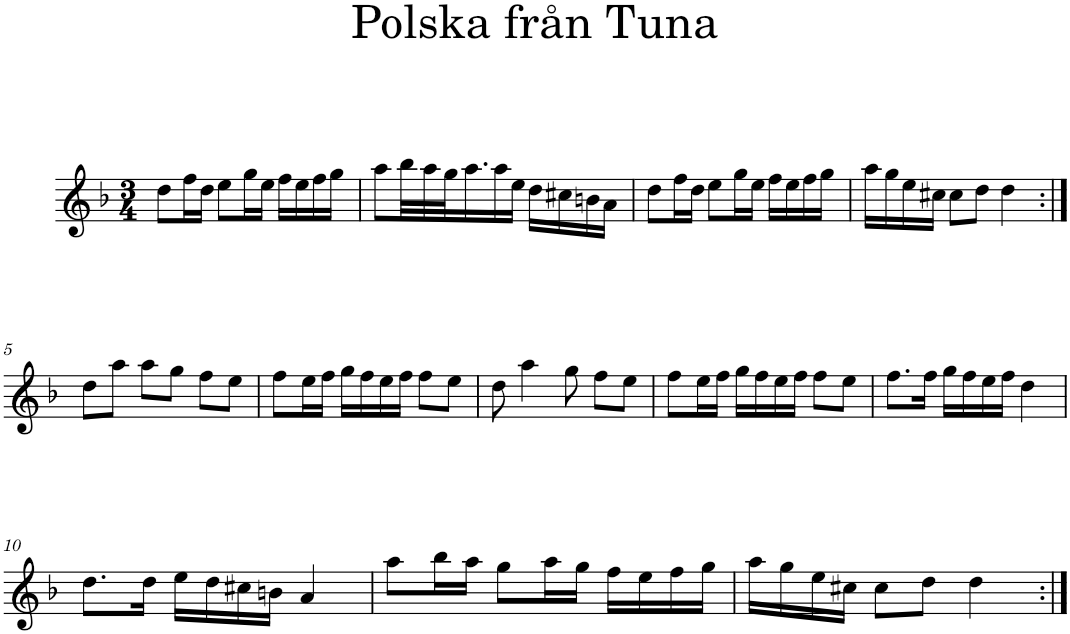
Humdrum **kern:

**kern
*part1
*staff1
*I"Piano
*I'Pno
*clefG2
*k[b-]
*d:
*M3/4
=1
8dd\L
16ff\L
16dd\JJ
8ee\L
16gg\L
16ee\JJ
16ff\LL
16ee\
16ff\
16gg\JJ
=2
8aa\L
32bb-\LL
32aa\
32gg\J
16.aa\
16aa\
16ee\JJ
16dd\LL
16cc#X\
16bn\
16a\JJ
=3
8dd\L
16ff\L
16dd\JJ
8ee\L
16gg\L
16ee\JJ
16ff\LL
16ee\
16ff\
16gg\JJ
=4
16aa\LL
16gg\
16ee\
16cc#X\JJ
8cc#\L
8dd\J
4dd\
!!LO:LB:g=z
=5:|!
8dd\L
8aa\J
8aa\L
8gg\J
8ff\L
8ee\J
=6
8ff\L
16ee\L
16ff\JJ
16gg\LL
16ff\
16ee\
16ff\JJ
8ff\L
8ee\J
=7
8dd\
4aa\
8gg\
8ff\L
8ee\J
=8
8ff\L
16ee\L
16ff\JJ
16gg\LL
16ff\
16ee\
16ff\JJ
8ff\L
8ee\J
=9
8.ff\L
16ff\Jk
16gg\LL
16ff\
16ee\
16ff\JJ
4dd\
!!LO:LB:g=z
=10
8.dd\L
16dd\Jk
16ee\LL
16dd\
16cc#X\
16bn\JJ
4a/
=11
8aa\L
16bb-\L
16aa\JJ
8gg\L
16aa\L
16gg\JJ
16ff\LL
16ee\
16ff\
16gg\JJ
=12
16aa\LL
16gg\
16ee\
16cc#X\JJ
8cc#\L
8dd\J
4dd\
=:|!
*-
